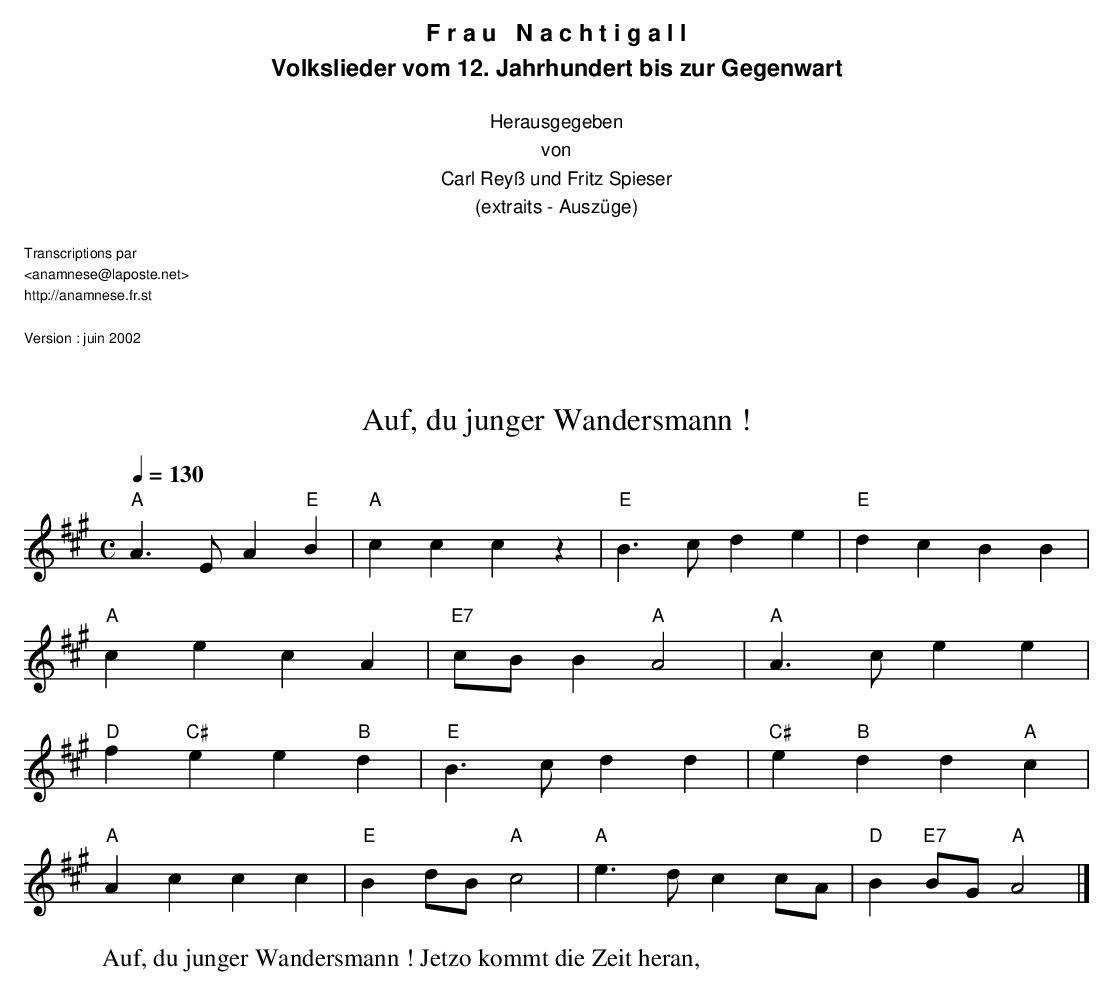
X:1
T:Auf, du junger Wandersmann !
M:C
L:1/4
Q:1/4=130
K:A
"A"A>E A"E"B | "A"ccc z | "E"B>c de | "E"dcBB |
"A"cecA | "E7"c/B/ B "A"A2 | "A"A>cee |
"D"f"C#"ee"B"d | "E"B>c dd | "C#"e"B"dd"A"c |
"A"Accc | "E"B d/B/"A"c2 | "A"e>dcc/A/ | "D"B "E7"B/G/ "A"A2 |]
W:Auf, du junger Wandersmann ! Jetzo kommt die Zeit heran,
W:
